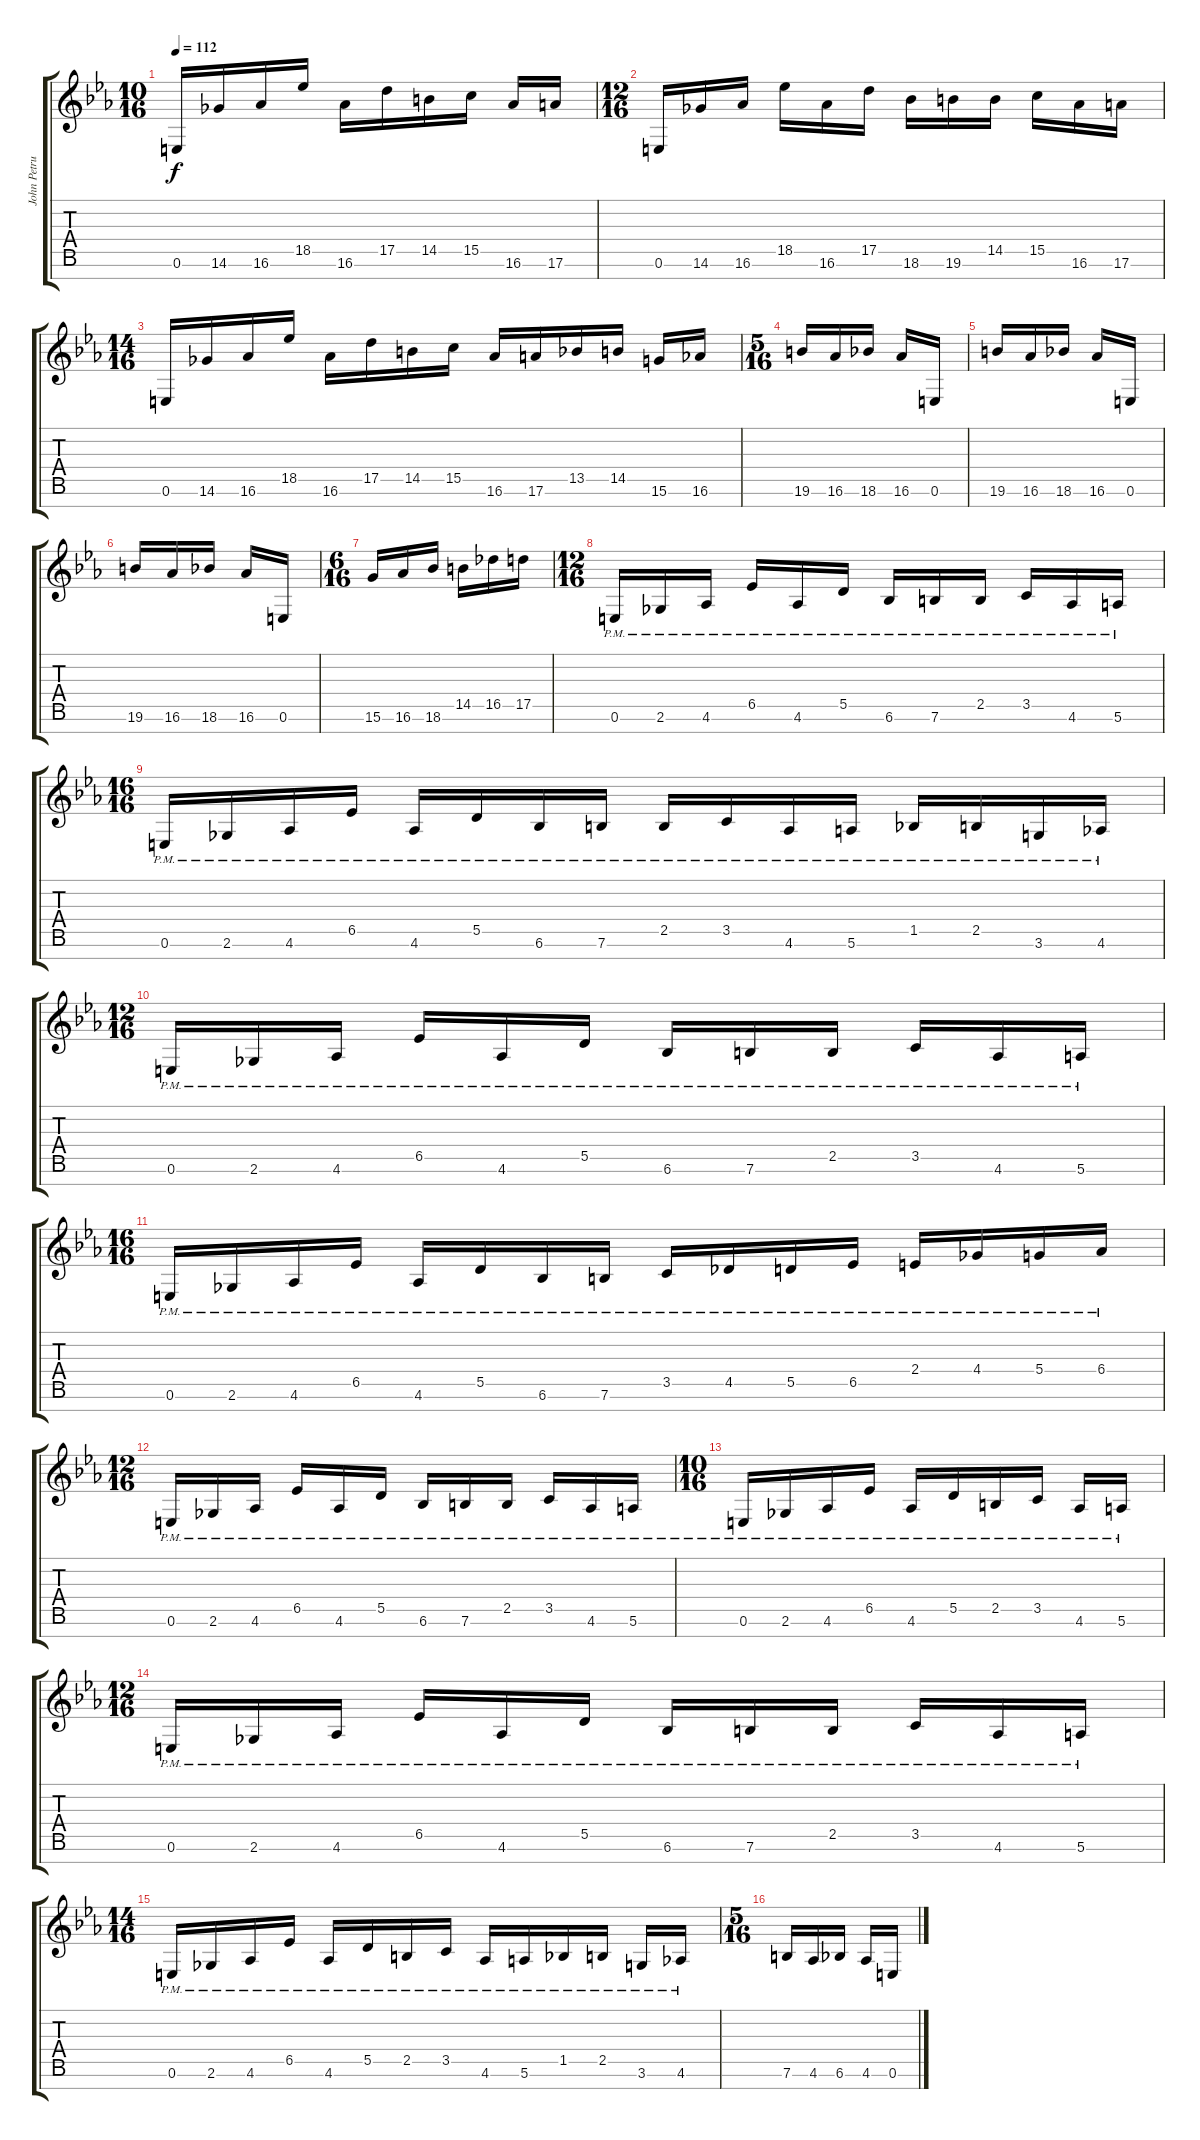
\track ("John Petrucci Guitar 1 (main)" "John Petru") {instrument distortionguitar}
\staff {score tabs}
\tuning (E4 B3 G3 D3 A2 E2 B1) {hide}
\ts (10 16)
\tempo 112
\clef g2
\ks eb
0.6.16{dy f} 14.6.16 16.6.16 18.5.16 16.6.16 17.5.16 14.5.16 15.5.16 16.6.16 17.6.16 |
\ts (12 16)
0.6.16 14.6.16 16.6.16 18.5.16 16.6.16 17.5.16 18.6.16 19.6.16 14.5.16 15.5.16 16.6.16 17.6.16 |
\ts (14 16)
0.6.16 14.6.16 16.6.16 18.5.16 16.6.16 17.5.16 14.5.16 15.5.16 16.6.16 17.6.16 13.5.16 14.5.16 15.6.16 16.6.16 |
\ts (5 16)
19.6.16 16.6.16 18.6.16 16.6.16 0.6.16 |
19.6.16 16.6.16 18.6.16 16.6.16 0.6.16 |
19.6.16 16.6.16 18.6.16 16.6.16 0.6.16 |
\ts (6 16)
15.6.16 16.6.16 18.6.16 14.5.16 16.5.16 17.5.16 |
\ts (12 16)
0.6{pm}.16 2.6{pm}.16 4.6{pm}.16 6.5{pm}.16 4.6{pm}.16 5.5{pm}.16 6.6{pm}.16 7.6{pm}.16 2.5{pm}.16 3.5{pm}.16 4.6{pm}.16 5.6{pm}.16 |
\ts (16 16)
0.6{pm}.16 2.6{pm}.16 4.6{pm}.16 6.5{pm}.16 4.6{pm}.16 5.5{pm}.16 6.6{pm}.16 7.6{pm}.16 2.5{pm}.16 3.5{pm}.16 4.6{pm}.16 5.6{pm}.16 1.5{pm}.16 2.5{pm}.16 3.6{pm}.16 4.6{pm}.16 |
\ts (12 16)
0.6{pm}.16 2.6{pm}.16 4.6{pm}.16 6.5{pm}.16 4.6{pm}.16 5.5{pm}.16 6.6{pm}.16 7.6{pm}.16 2.5{pm}.16 3.5{pm}.16 4.6{pm}.16 5.6{pm}.16 |
\ts (16 16)
0.6{pm}.16 2.6{pm}.16 4.6{pm}.16 6.5{pm}.16 4.6{pm}.16 5.5{pm}.16 6.6{pm}.16 7.6{pm}.16 3.5{pm}.16 4.5{pm}.16 5.5{pm}.16 6.5{pm}.16 2.4{pm}.16 4.4{pm}.16 5.4{pm}.16 6.4{pm}.16 |
\ts (12 16)
0.6{pm}.16 2.6{pm}.16 4.6{pm}.16 6.5{pm}.16 4.6{pm}.16 5.5{pm}.16 6.6{pm}.16 7.6{pm}.16 2.5{pm}.16 3.5{pm}.16 4.6{pm}.16 5.6{pm}.16 |
\ts (10 16)
0.6{pm}.16 2.6{pm}.16 4.6{pm}.16 6.5{pm}.16 4.6{pm}.16 5.5{pm}.16 2.5{pm}.16 3.5{pm}.16 4.6{pm}.16 5.6{pm}.16 |
\ts (12 16)
0.6{pm}.16 2.6{pm}.16 4.6{pm}.16 6.5{pm}.16 4.6{pm}.16 5.5{pm}.16 6.6{pm}.16 7.6{pm}.16 2.5{pm}.16 3.5{pm}.16 4.6{pm}.16 5.6{pm}.16 |
\ts (14 16)
0.6{pm}.16 2.6{pm}.16 4.6{pm}.16 6.5{pm}.16 4.6{pm}.16 5.5{pm}.16 2.5{pm}.16 3.5{pm}.16 4.6{pm}.16 5.6{pm}.16 1.5{pm}.16 2.5{pm}.16 3.6{pm}.16 4.6{pm}.16 |
\ts (5 16)
7.6.16 4.6.16 6.6.16 4.6.16 0.6.16
